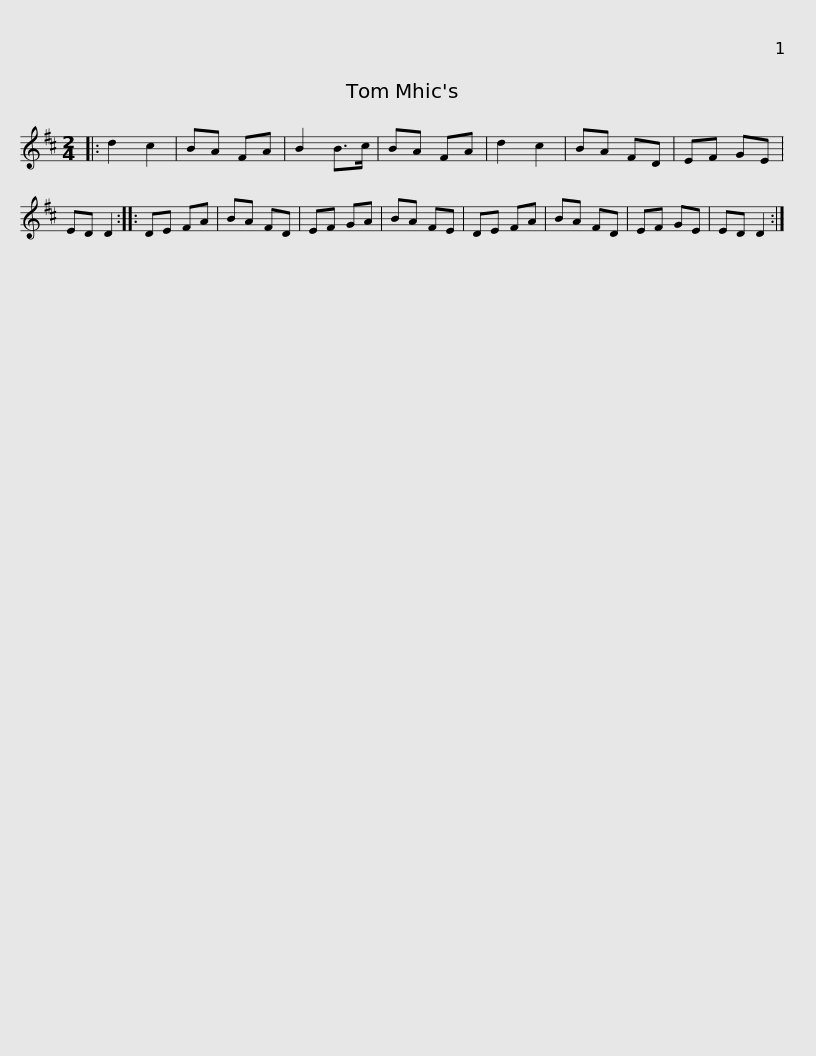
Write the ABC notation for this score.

X:1
L:1/8
M:2/4
I:linebreak $
K:D
V:1 treble
V:1
|: d2 c2 | BA FA | B2 B>c | BA FA | d2 c2 | %5
 BA FD | EF GE | ED D2 :: DE FA | BA FD | %10
 EF GA |$ BA FE | DE FA | BA FD | EF GE | %15
 ED D2 :| %16
